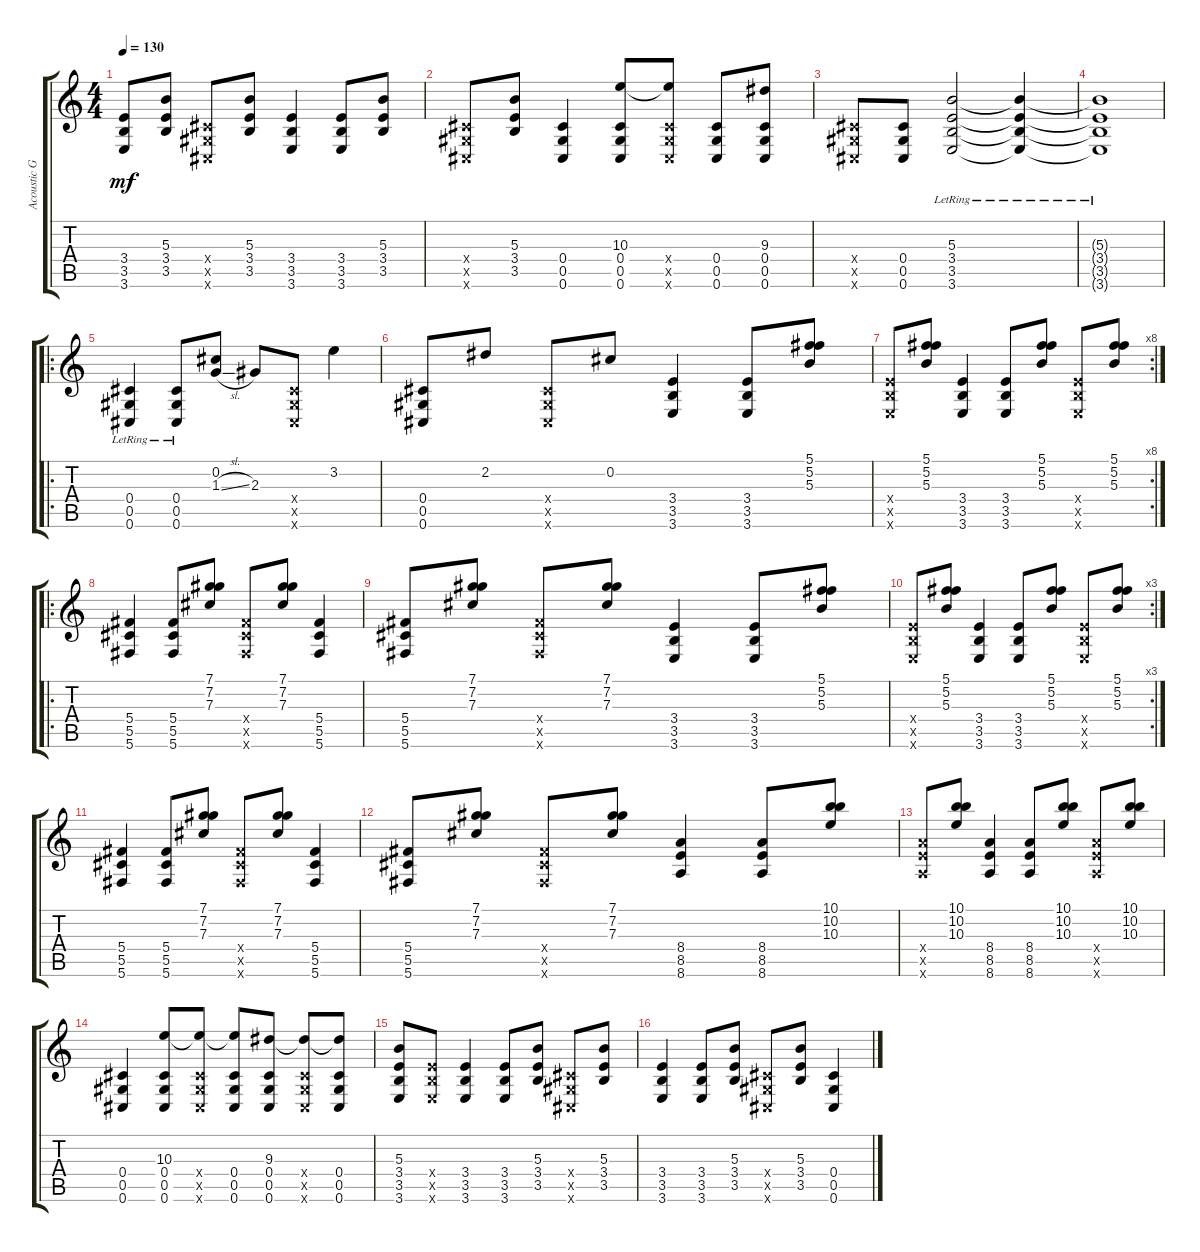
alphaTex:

\track ("Acoustic Guitar (Brian Vodinh)" "Acoustic G") {instrument acousticguitarsteel}
\staff {score tabs}
\tuning (Db4 Db4 Gb3 Db3 Ab2 Db2) {hide}
\ts (4 4)
\tempo 130
\clef g2
\ks c
(3.4 3.5 3.6).8{dy mf} (5.3 3.4 3.5).8 (0.4{x} 0.5{x} 0.6{x}).8 (5.3 3.4 3.5).8 (3.4 3.5 3.6).4 (3.4 3.5 3.6).8 (5.3 3.4 3.5).8 |
(0.4{x} 0.5{x} 0.6{x}).8 (5.3 3.4 3.5).8 (0.4 0.5 0.6).4 (10.3 0.4 0.5 0.6).8 (10.3{t} 0.4{x} 0.5{x} 0.6{x}).8 (0.4 0.5 0.6).8 (9.3 0.4 0.5 0.6).8 |
(0.4{x} 0.5{x} 0.6{x}).8 (0.4 0.5 0.6).8 (5.3{lr} 3.4{lr} 3.5{lr} 3.6{lr}).2 (5.3{lr t} 3.4{lr t} 3.5{lr t} 3.6{lr t}).4 |
(5.3{lr t} 3.4{lr t} 3.5{lr t} 3.6{lr t}).1 |
\ro
(0.4 0.5 0.6{lr}).4 (0.4 0.5{lr} 0.6).8 (0.2 1.3{sl}).8 2.3.8 (0.4{x} 0.5{x} 0.6{x}).8 3.2.4 |
(0.4 0.5 0.6).8 2.2.8 (0.4{x} 0.5{x} 0.6{x}).8 0.2.8 (3.4 3.5 3.6).4 (3.4 3.5 3.6).8 (5.1 5.2 5.3).8 |
\rc 8
(3.4{x} 3.5{x} 3.6{x}).8 (5.1 5.2 5.3).8 (3.4 3.5 3.6).4 (3.4 3.5 3.6).8 (5.1 5.2 5.3).8 (3.4{x} 3.5{x} 3.6{x}).8 (5.1 5.2 5.3).8 |
\ro
(5.4 5.5 5.6).4 (5.4 5.5 5.6).8 (7.1 7.2 7.3).8 (5.4{x} 5.5{x} 5.6{x}).8 (7.1 7.2 7.3).8 (5.4 5.5 5.6).4 |
(5.4 5.5 5.6).8 (7.1 7.2 7.3).8 (5.4{x} 5.5{x} 5.6{x}).8 (7.1 7.2 7.3).8 (3.4 3.5 3.6).4 (3.4 3.5 3.6).8 (5.1 5.2 5.3).8 |
\rc 3
(3.4{x} 3.5{x} 3.6{x}).8 (5.1 5.2 5.3).8 (3.4 3.5 3.6).4 (3.4 3.5 3.6).8 (5.1 5.2 5.3).8 (3.4{x} 3.5{x} 3.6{x}).8 (5.1 5.2 5.3).8 |
(5.4 5.5 5.6).4 (5.4 5.5 5.6).8 (7.1 7.2 7.3).8 (5.4{x} 5.5{x} 5.6{x}).8 (7.1 7.2 7.3).8 (5.4 5.5 5.6).4 |
(5.4 5.5 5.6).8 (7.1 7.2 7.3).8 (5.4{x} 5.5{x} 5.6{x}).8 (7.1 7.2 7.3).8 (8.4 8.5 8.6).4 (8.4 8.5 8.6).8 (10.1 10.2 10.3).8 |
(8.4{x} 8.5{x} 8.6{x}).8 (10.1 10.2 10.3).8 (8.4 8.5 8.6).4 (8.4 8.5 8.6).8 (10.1 10.2 10.3).8 (8.4{x} 8.5{x} 8.6{x}).8 (10.1 10.2 10.3).8 |
(0.4 0.5 0.6).4 (10.3 0.4 0.5 0.6).8 (10.3{t} 0.4{x} 0.5{x} 0.6{x}).8 (10.3{t} 0.4 0.5 0.6).8 (9.3 0.4 0.5 0.6).8 (9.3{t} 0.4{x} 0.5{x} 0.6{x}).8 (9.3{t} 0.4 0.5 0.6).8 |
(5.3 3.4 3.5 3.6).8 (3.4{x} 3.5{x} 3.6{x}).8 (3.4 3.5 3.6).4 (3.4 3.5 3.6).8 (5.3 3.4 3.5).8 (0.4{x} 0.5{x} 0.6{x}).8 (5.3 3.4 3.5).8 |
(3.4 3.5 3.6).4 (3.4 3.5 3.6).8 (5.3 3.4 3.5).8 (0.4{x} 0.5{x} 0.6{x}).8 (5.3 3.4 3.5).8 (0.4 0.5 0.6).4
